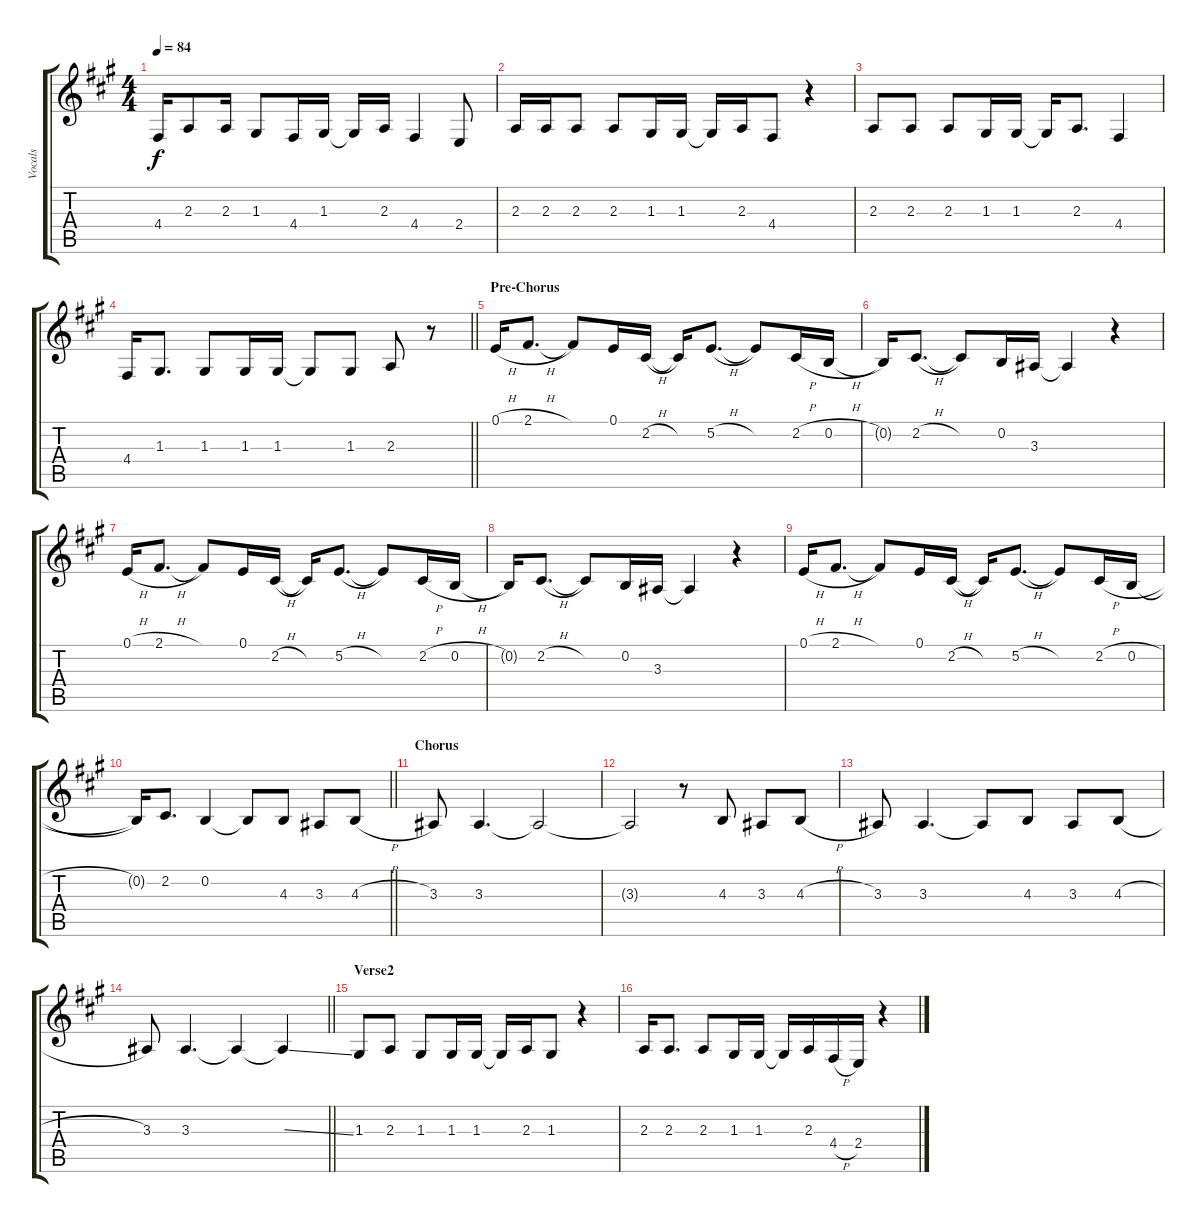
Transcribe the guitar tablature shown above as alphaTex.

\track ("Vocals" "Vocals") {instrument stringensemble1}
\staff {score tabs}
\tuning (E4 B3 G3 D3 A2 E2) {hide}
\ts (4 4)
\tempo 84
\clef g2
\ks a
4.4.16{dy f} 2.3.8 2.3.16 1.3.8 4.4.16 1.3.16 1.3{t}.16 2.3.16 4.4.4 2.4.8 |
2.3.16 2.3.16 2.3.8 2.3.8 1.3.16 1.3.16 1.3{t}.16 2.3.16 4.4.8 r.4 |
2.3.8 2.3.8 2.3.8 1.3.16 1.3.16 1.3{t}.16 2.3.8{d} 4.4.4 |
\barLineRight lightlight
4.4.16 1.3.8{d} 1.3.8 1.3.16 1.3.16 1.3{t}.8 1.3.8 2.3.8 r.8 |
\section ("" "Pre-Chorus")
0.1{h}.16 2.1{h}.8{d} 2.1{t}.8 0.1.16 2.2{h}.16 2.2{t}.16 5.2{h}.8{d} 5.2{t}.8 2.2{h}.16 0.2{h}.16 |
0.2{t}.16 2.2{h}.8{d} 2.2{t}.8 0.2.16 3.3.16 3.3{t}.4 r.4 |
0.1{h}.16 2.1{h}.8{d} 2.1{t}.8 0.1.16 2.2{h}.16 2.2{t}.16 5.2{h}.8{d} 5.2{t}.8 2.2{h}.16 0.2{h}.16 |
0.2{t}.16 2.2{h}.8{d} 2.2{t}.8 0.2.16 3.3.16 3.3{t}.4 r.4 |
0.1{h}.16 2.1{h}.8{d} 2.1{t}.8 0.1.16 2.2{h}.16 2.2{t}.16 5.2{h}.8{d} 5.2{t}.8 2.2{h}.16 0.2{h}.16 |
\barLineRight lightlight
0.2{t}.16 2.2.8{d} 0.2.4 0.2{t}.8 4.3.8 3.3.8 4.3{h}.8 |
\section ("" "Chorus")
3.3.8 3.3.4{d} 3.3{t}.2 |
3.3{t}.2 r.8 4.3.8 3.3.8 4.3{h}.8 |
3.3.8 3.3.4{d} 3.3{t}.8 4.3.8 3.3.8 4.3{h}.8 |
\barLineRight lightlight
3.3.8 3.3.4{d} 3.3{t}.4 3.3{ss t}.4 |
\section ("" "Verse2")
1.3.8 2.3.8 1.3.8 1.3.16 1.3.16 1.3{t}.16 2.3.16 1.3.8 r.4 |
2.3.16 2.3.8{d} 2.3.8 1.3.16 1.3.16 1.3{t}.16 2.3.16 4.4{h}.16 2.4.16 r.4
